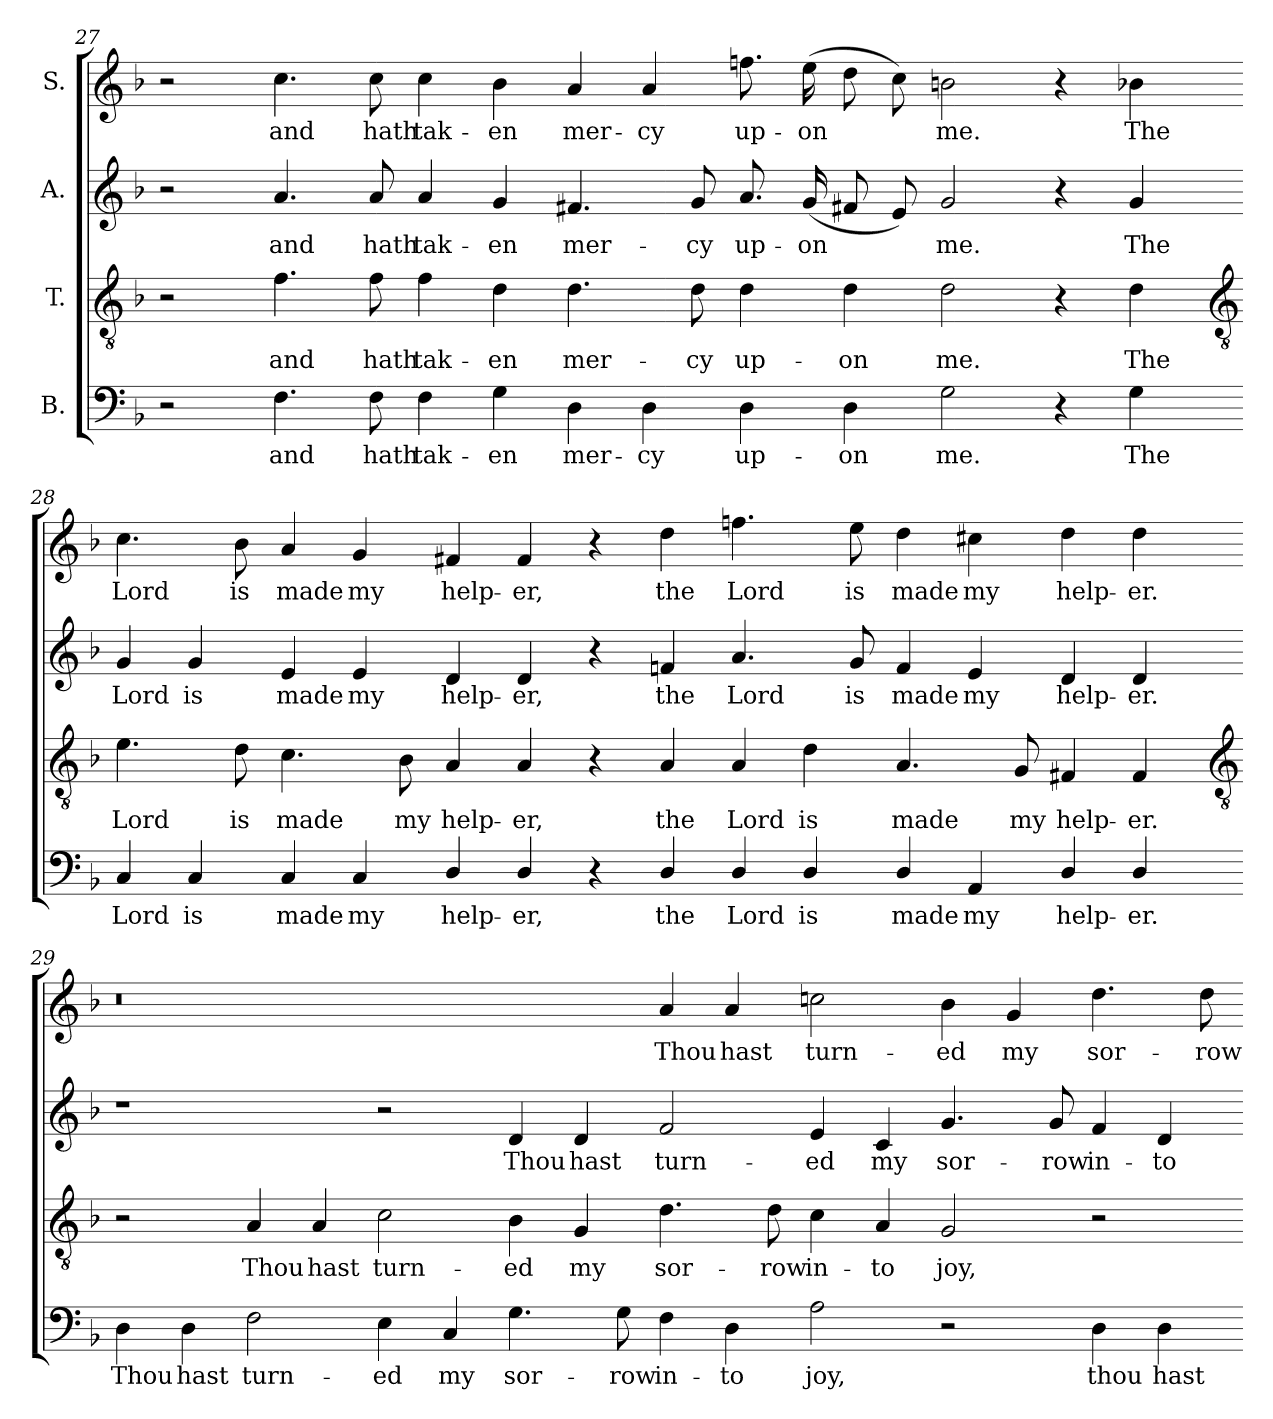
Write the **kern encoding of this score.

**kern	**text	**kern	**text	**kern	**text	**kern	**text
*part4	*part4	*part3	*part3	*part2	*part2	*part1	*part1
*staff4	*staff4	*staff3	*staff3	*staff2	*staff2	*staff1	*staff1
*I"B.	*	*I"T.	*	*I"A.	*	*I"S.	*
!!LO:LB:g=z
*clefF4	*	*clefGv2	*	*clefG2	*	*clefG2	*
*k[b-]	*	*k[b-]	*	*k[b-]	*	*k[b-]	*
*F:	*	*F:	*	*F:	*	*F:	*
=27	=27	=27	=27	=27	=27	=27	=27
2r	.	2r	.	2r	.	2r	.
!	!LO:LY:b	!	!LO:LY:b	!	!LO:LY:b	!	!LO:LY:b
4.F	and	4.f	and	4.a	and	4.cc	and
!	!LO:LY:b	!	!LO:LY:b	!	!LO:LY:b	!	!LO:LY:b
8F	hath	8f	hath	8a	hath	8cc	hath
!	!LO:LY:b	!	!LO:LY:b	!	!LO:LY:b	!	!LO:LY:b
4F	tak-	4f	tak-	4a	tak-	4cc	tak-
!	!LO:LY:b	!	!LO:LY:b	!	!LO:LY:b	!	!LO:LY:b
4G	-en	4d	-en	4g	-en	4b-	-en
!	!LO:LY:b	!	!LO:LY:b	!	!LO:LY:b	!	!LO:LY:b
4D	mer-	4.d	mer-	4.f#X	mer-	4a	mer-
!	!LO:LY:b	!	!	!	!	!	!LO:LY:b
4D	-cy	.	.	.	.	4a	-cy
!	!	!	!LO:LY:b	!	!LO:LY:b	!	!
.	.	8d	-cy	8g	-cy	.	.
!	!LO:LY:b	!	!LO:LY:b	!	!LO:LY:b	!	!LO:LY:b
4D	up-	4d	up-	8.a	up-	8.ffn	up-
!	!	!	!	!	!LO:LY:b	!	!LO:LY:b
.	.	.	.	(<16g	-on	(>16ee	-on
!	!LO:LY:b	!	!LO:LY:b	!	!	!	!
4D	-on	4d	-on	8f#X	.	8dd	.
.	.	.	.	8e)	.	8cc)	.
!	!LO:LY:b	!	!LO:LY:b	!	!LO:LY:b	!	!LO:LY:b
2G	me.	2d	me.	2g	me.	2bn	me.
4r	.	4r	.	4r	.	4r	.
!	!LO:LY:b	!	!LO:LY:b	!	!LO:LY:b	!	!LO:LY:b
4G	The	4d	The	4g	The	4b-X	The
!!LO:LB:g=z
=28-	=28-	=28-	=28-	=28-	=28-	=28-	=28-
*	*	*clefGv2	*	*	*	*	*
!	!LO:LY:b	!	!LO:LY:b	!	!LO:LY:b	!	!LO:LY:b
4C	Lord	4.e	Lord	4g	Lord	4.cc	Lord
!	!LO:LY:b	!	!	!	!LO:LY:b	!	!
4C	is	.	.	4g	is	.	.
!	!	!	!LO:LY:b	!	!	!	!LO:LY:b
.	.	8d	is	.	.	8b-	is
!	!LO:LY:b	!	!LO:LY:b	!	!LO:LY:b	!	!LO:LY:b
4C	made	4.c	made	4e	made	4a	made
!	!LO:LY:b	!	!	!	!LO:LY:b	!	!LO:LY:b
4C	my	.	.	4e	my	4g	my
!	!	!	!LO:LY:b	!	!	!	!
.	.	8B-	my	.	.	.	.
!	!LO:LY:b	!	!LO:LY:b	!	!LO:LY:b	!	!LO:LY:b
4D/	help-	4A	help-	4d	help-	4f#X	help-
!	!LO:LY:b	!	!LO:LY:b	!	!LO:LY:b	!	!LO:LY:b
4D/	-er,	4A	-er,	4d	-er,	4f#	-er,
4r	.	4r	.	4r	.	4r	.
!	!LO:LY:b	!	!LO:LY:b	!	!LO:LY:b	!	!LO:LY:b
4D/	the	4A	the	4fn	the	4dd	the
!	!LO:LY:b	!	!LO:LY:b	!	!LO:LY:b	!	!LO:LY:b
4D/	Lord	4A	Lord	4.a	Lord	4.ffn	Lord
!	!LO:LY:b	!	!LO:LY:b	!	!	!	!
4D/	is	4d	is	.	.	.	.
!	!	!	!	!	!LO:LY:b	!	!LO:LY:b
.	.	.	.	8g	is	8ee	is
!	!LO:LY:b	!	!LO:LY:b	!	!LO:LY:b	!	!LO:LY:b
4D/	made	4.A	made	4f	made	4dd	made
!	!LO:LY:b	!	!	!	!LO:LY:b	!	!LO:LY:b
4AA/	my	.	.	4e	my	4cc#X	my
!	!	!	!LO:LY:b	!	!	!	!
.	.	8G	my	.	.	.	.
!	!LO:LY:b	!	!LO:LY:b	!	!LO:LY:b	!	!LO:LY:b
4D/	help-	4F#X	help-	4d	help-	4dd	help-
!	!LO:LY:b	!	!LO:LY:b	!	!LO:LY:b	!	!LO:LY:b
4D/	-er.	4F#	-er.	4d	-er.	4dd	-er.
!!LO:LB:g=z
=29-	=29-	=29-	=29-	=29-	=29-	=29-	=29-
*	*	*clefGv2	*	*	*	*	*
!	!LO:LY:b	!	!	!	!	!	!
4D	Thou	2r	.	1r	.	0r	.
!	!LO:LY:b	!	!	!	!	!	!
4D	hast	.	.	.	.	.	.
!	!LO:LY:b	!	!LO:LY:b	!	!	!	!
2F	turn-	4A	Thou	.	.	.	.
!	!	!	!LO:LY:b	!	!	!	!
.	.	4A	hast	.	.	.	.
!	!LO:LY:b	!	!LO:LY:b	!	!	!	!
4E	-ed	2c	turn-	2r	.	.	.
!	!LO:LY:b	!	!	!	!	!	!
4C	my	.	.	.	.	.	.
!	!LO:LY:b	!	!LO:LY:b	!	!LO:LY:b	!	!
4.G	sor-	4B-	-ed	4d	Thou	.	.
!	!	!	!LO:LY:b	!	!LO:LY:b	!	!
.	.	4G	my	4d	hast	.	.
!	!LO:LY:b	!	!	!	!	!	!
8G	-row	.	.	.	.	.	.
!	!LO:LY:b	!	!LO:LY:b	!	!LO:LY:b	!	!LO:LY:b
4F	in-	4.d	sor-	2f	turn-	4a	Thou
!	!LO:LY:b	!	!	!	!	!	!LO:LY:b
4D	-to	.	.	.	.	4a	hast
!	!	!	!LO:LY:b	!	!	!	!
.	.	8d	-row	.	.	.	.
!	!LO:LY:b	!	!LO:LY:b	!	!LO:LY:b	!	!LO:LY:b
2A	joy,	4c	in-	4e	-ed	2cc	turn-
!	!	!	!LO:LY:b	!	!LO:LY:b	!	!
.	.	4A	-to	4c	my	.	.
!	!	!	!LO:LY:b	!	!LO:LY:b	!	!LO:LY:b
2r	.	2G	joy,	4.g	sor-	4b-	-ed
!	!	!	!	!	!	!	!LO:LY:b
.	.	.	.	.	.	4g	my
!	!	!	!	!	!LO:LY:b	!	!
.	.	.	.	8g	-row	.	.
!	!LO:LY:b	!	!	!	!LO:LY:b	!	!LO:LY:b
4D	thou	2r	.	4f	in-	4.dd	sor-
!	!LO:LY:b	!	!	!	!LO:LY:b	!	!
4D	hast	.	.	4d	-to	.	.
!	!	!	!	!	!	!	!LO:LY:b
.	.	.	.	.	.	8dd	-row
=-	=-	=-	=-	=-	=-	=-	=-
*-	*-	*-	*-	*-	*-	*-	*-
